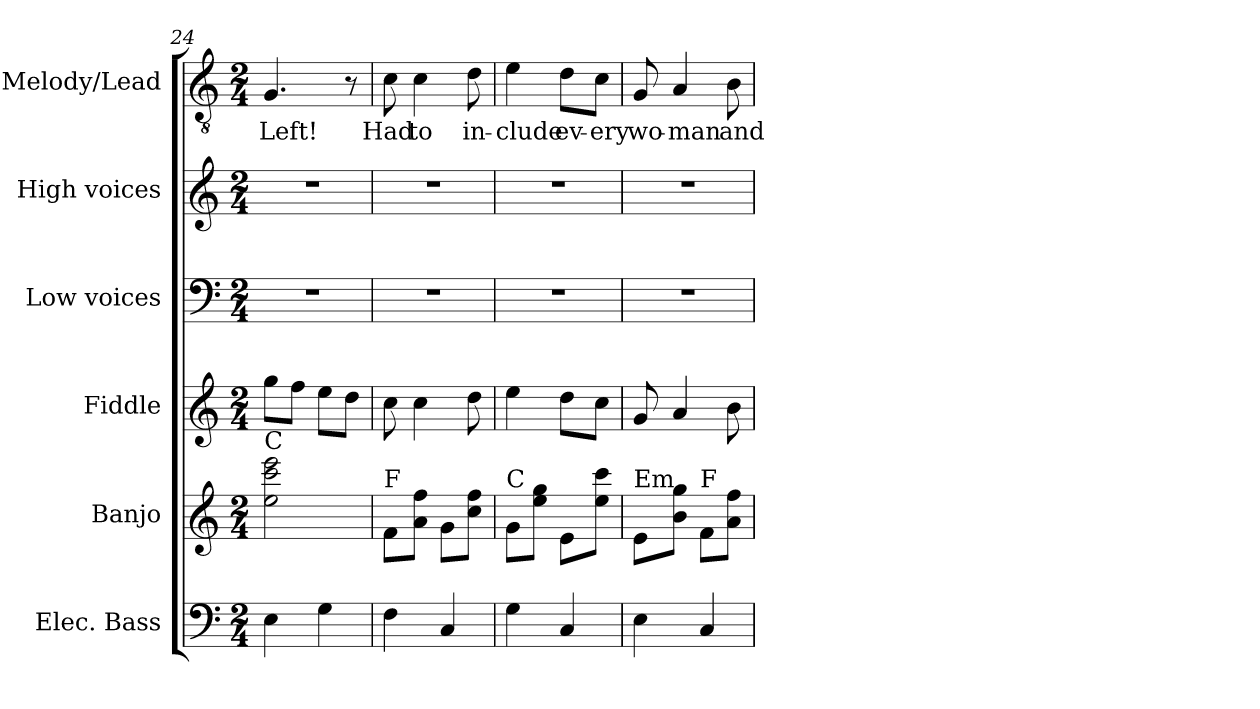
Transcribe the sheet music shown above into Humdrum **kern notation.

**kern	**kern	**kern	**kern	**kern	**kern	**text
*part6	*part5	*part4	*part3	*part2	*part1	*part1
*staff6	*staff5	*staff4	*staff3	*staff2	*staff1	*staff1
*I"Elec. Bass	*I"Banjo	*I"Fiddle	*I"Low voices	*I"High voices	*I"Melody/Lead	*
*I'E. Bass	*I'Ban.	*	*	*I'S.	*	*
*clefF4	*clefG2	*clefG2	*clefF4	*clefG2	*clefGv2	*
*ITrd7c12	*ITrd7c12	*	*	*	*ITrd7c12	*
*k[]	*k[]	*k[]	*k[]	*k[]	*k[]	*
*C:	*C:	*C:	*C:	*C:	*C:	*
*M2/4	*M2/4	*M2/4	*M2/4	*M2/4	*M2/4	*
=24	=24	=24	=24	=24	=24	=24
!	!	!	!LO:N:vis=1	!LO:N:vis=1	!	!
!	!LO:TX:a:t=C	!	!	!	!	!
!	!	!	!	!	!	!LO:LY:b:color=#000000
4EEi\	2ei\ 2cci 2eei	8ggi\L	2r	2r	4.GGi/	Left!
.	.	8ffi\J	.	.	.	.
4GGi\	.	8eei\L	.	.	.	.
.	.	8ddi\J	.	.	8r	.
=25	=25	=25	=25	=25	=25	=25
!	!	!	!LO:N:vis=1	!LO:N:vis=1	!	!
!	!LO:TX:a:t=F	!	!	!	!	!
!	!	!	!	!	!	!LO:LY:b:color=#000000
4FFi\	8Fi\L	8cci\	2r	2r	8Ci\	Had
!	!	!	!	!	!	!LO:LY:b:color=#000000
.	8Ai\ 8fiJ	4cci\	.	.	4Ci\	to
4CCi/	8Gi\L	.	.	.	.	.
!	!	!	!	!	!	!LO:LY:b:color=#000000
.	8ci\ 8fiJ	8ddi\	.	.	8Di\	in-
=26	=26	=26	=26	=26	=26	=26
!	!	!	!LO:N:vis=1	!LO:N:vis=1	!	!
!	!LO:TX:a:t=C	!	!	!	!	!
!	!	!	!	!	!	!LO:LY:b:color=#000000
4GGi\	8Gi\L	4eei\	2r	2r	4Ei\	-clude
.	8ei\ 8giJ	.	.	.	.	.
!	!	!	!	!	!	!LO:LY:b:color=#000000
4CCi/	8Ei\L	8ddi\L	.	.	8Di\L	ev-
!	!	!	!	!	!	!LO:LY:b:color=#000000
.	8ei\ 8cciJ	8cci\J	.	.	8Ci\J	-ery
=27	=27	=27	=27	=27	=27	=27
!	!	!	!LO:N:vis=1	!LO:N:vis=1	!	!
!	!LO:TX:a:t=Em	!	!	!	!	!
!	!	!	!	!	!	!LO:LY:b:color=#000000
4EEi\	8Ei\L	8gi/	2r	2r	8GGi/	wo-
!	!	!	!	!	!	!LO:LY:b:color=#000000
.	8Bi\ 8giJ	4ai/	.	.	4AAi/	-man
!	!LO:TX:a:t=F	!	!	!	!	!
4CCi/	8Fi\L	.	.	.	.	.
!	!	!	!	!	!	!LO:LY:b:color=#000000
.	8Ai\ 8fiJ	8bi\	.	.	8BBi\	and
=	=	=	=	=	=	=
*-	*-	*-	*-	*-	*-	*-
